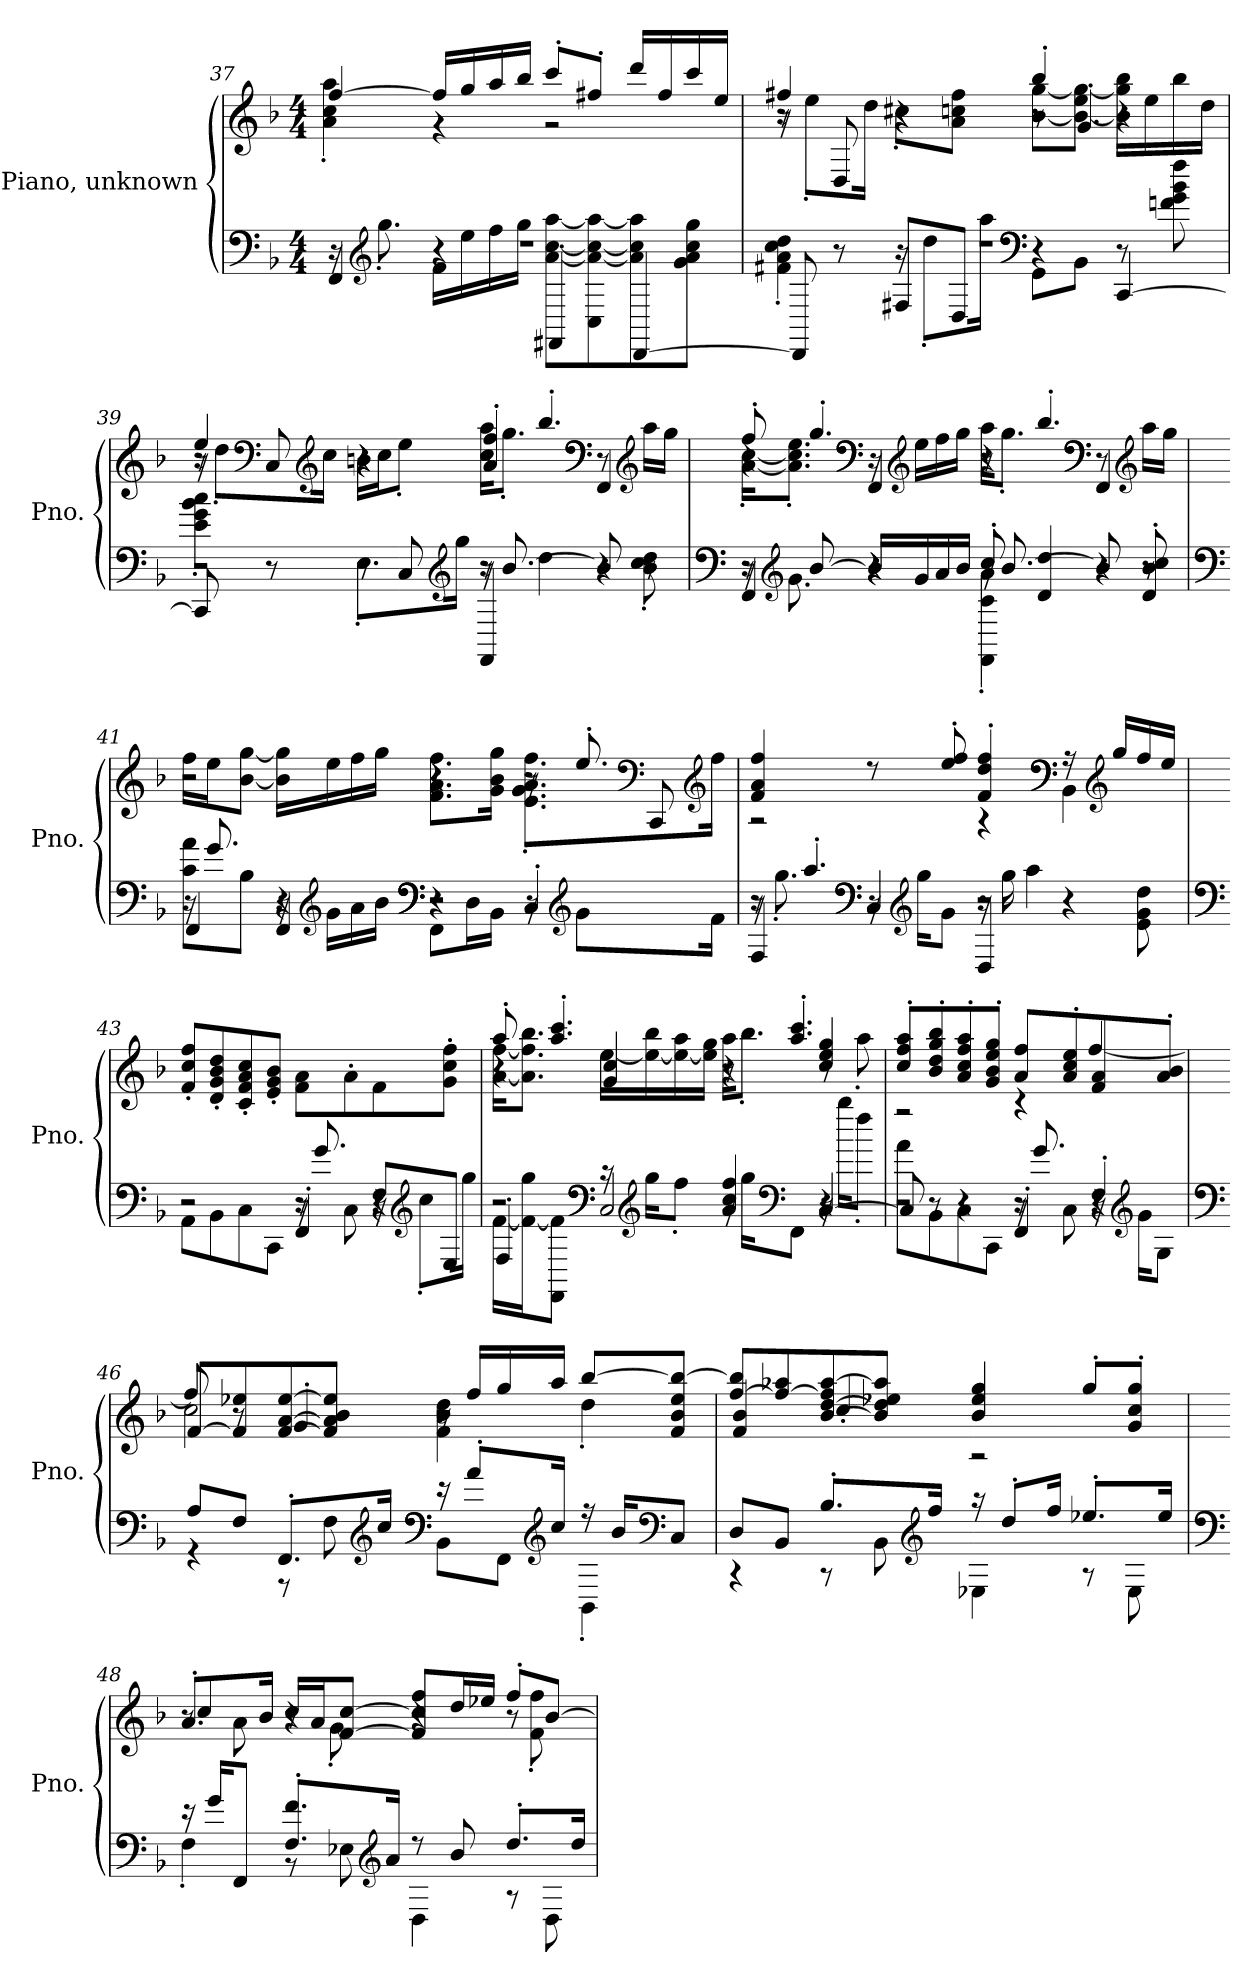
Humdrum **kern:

**kern	**kern
*part1	*part1
*staff2	*staff1
*I"Piano, unknown	*
*I'Pno.	*
!!LO:LB:g=z
*clefF4	*clefG2
*k[b-]	*k[b-]
*M4/4	*M4/4
=37	=37
*^	*^
*	*^	*	*
1r	16r	4FF/	[4ff/	4a\' 4cc\' 4aa\'
*clefG2	*	*	*	*
.	8.gg'\	.	.	.
.	16f\LL	4r	16ff/LL]	4r
.	16ee\	.	16gg/	.
.	16ff\	.	16aa/	.
.	16gg\JJ	.	16bb-/JJ	.
.	[8a\ [8cc\ [8aa\L	4FF#X'/	8ccc'/L	2r
.	8C\ 8a\_ 8cc\_ 8aa\_	.	8ff#X'/J	.
.	8a\] 8cc\] 8aa\]	[4DD/	16ddd/LL	.
.	.	.	16ff#/	.
.	8g\ 8a\ 8cc\ 8gg\J	.	16ccc/	.
.	.	.	16ee/JJ	.
=38	=38	=38	=38	=38
*	*	*	*	*^
1r	4f#X\' 4a\' 4cc\' 4dd\'	8DD/]	4ff#X/	16r	8r
.	.	.	.	8ee'\L	.
.	.	8r	.	.	8D/
.	.	.	.	16dd\Jk	.
.	16r	8F#X/L	4r	8cc#X'\L	4r
.	8dd'\L	.	.	.	.
.	.	8D/J	.	8a\ 8ccn\ 8ff#\J	.
.	16aa\Jk	.	.	.	.
*clefF4	*	*	*	*	*
.	8GG\L	4r	4bb-'/	[8b-\ [8gg\L	8r
.	8BB-\J	.	.	8b-\_ 8ee\ 8gg\_J	4.g'/
.	8r	[4CC/	4r	16b-\] 16gg\] 16bb-\LL	.
.	.	.	.	16ee\	.
.	8fn\ 8g\ 8b-\ 8ff\	.	.	16bb-\	.
.	.	.	.	16dd\JJ	.
!!LO:LB:g=z	!!	!!
=39	=39	=39	=39	=39	=39
2r	4e\' 4g\' 4b-\' 4cc\'	8CC/]	4ee/	16r	8r
.	.	.	.	8dd'\L	.
*	*	*	*clefF4	*	*
.	.	8r	.	.	8C/
*	*	*	*clefG2	*	*
.	.	.	.	16cc\Jk	.
.	8.E'\L	8r	4r	16bn\LL	4r
.	.	.	.	16cc\J	.
.	.	8C/	.	8ee'\J	.
*clefG2	*	*	*	*	*
.	16gg\Jk	.	.	.	.
16r	8r	4FF/	8r	16cc\ 16aa\KL	4a/' 4ff/'
[8.b-/	.	.	.	8.gg'\J	.
.	4dd\	.	4.bb-'/	.	.
*	*	*	*clefF4	*	*
8b-/]	.	4r	.	8r	4FF/
*	*	*	*clefG2	*	*
8r	8b-\' 8cc\' 8dd\'	.	.	16aa\LL	.
.	.	.	.	16gg\JJ	.
!!LO:LB:g=z	!!	!!
=40	=40	=40	=40	=40	=40
*clefF4	*	*	*	*	*
8r	16r	4FF/	8ff'/	[16a\' [16cc\'KL	4r
*clefG2	*	*	*	*	*
.	8.g\	.	.	8.a\]' 8.cc\]' 8.ee\'J	.
[8b-/	.	.	4.gg'/	.	.
*	*	*	*clefF4	*	*
16b-/LL]	4r	4r	.	16r	4FF/
*	*	*	*clefG2	*	*
16g/	.	.	.	16ee\LL	.
16a/	.	.	.	16ff\	.
16b-/JJ	.	.	.	16gg\JJ	.
8cc'/	4FF\' 4c\' 4a\'	16r	8r	16aa\KL	4r
.	.	[8.b-/	.	8.gg'\J	.
4d/ 4dd/	.	.	4.bb-'/	.	.
*	*	*	*clefF4	*	*
.	4r	8b-/]	.	8r	4FF/
*	*	*	*clefG2	*	*
8d/' 8b-/' 8cc/'	.	8r	.	16aa\LL	.
.	.	.	.	16gg\JJ	.
!!LO:LB:g=z	!!	!!
=41	=41	=41	=41	=41	=41
*clefF4	*	*	*	*	*
16r	8c\ 8a\L	4FF/	2r	16ff\LL	2r
8.g/	.	.	.	16ee\J	.
.	8B-\J	.	.	[8b-\ [8gg\J	.
4r	16r	4FF/	.	16b-\] 16gg\]LL	.
*clefG2	*	*	*	*	*
.	16g\LL	.	.	16ee\	.
.	16a\	.	.	16ff\	.
.	16b-\JJ	.	.	16gg\JJ	.
*clefF4	*	*	*	*	*
2r	8FF\L	4r	4r	8.f\ 8.a\ 8.ff\L	4r
.	16D\L	.	.	.	.
.	16BB-\JJ	.	.	16g\ 16b-\ 16gg\Jk	.
.	16r	4C'/	16r	8.e\' 8.g\' 8.a\' 8.ff\'L	8r
*clefG2	*	*	*	*	*
.	8g\L	.	8.ee'/	.	.
*	*	*	*clefF4	*	*
.	.	.	.	.	8CC/
*	*	*	*clefG2	*	*
.	16f\Jk	.	.	16ff\Jk	.
*	*	*	*	*v	*v
!!LO:PB:g=z
=42	=42	=42	=42	=42
8r	16r	4F/	4f/ 4a/ 4ff/	2r
.	8.gg'\	.	.	.
4.aa'/	.	.	.	.
*clefF4	*	*	*	*
.	16r	4C/	8r	.
*clefG2	*	*	*	*
.	16gg\KL	.	.	.
.	8g\J	.	8ee/' 8ff/'	.
2r	16r	4D/	4f/' 4dd/' 4ff/'	4r
.	16gg\	.	.	.
.	4aa\	.	.	.
*	*	*	*clefF4	*
.	.	4r	16r	4BB-\
*	*	*	*clefG2	*
.	.	.	16gg/LL	.
.	8e\ 8g\ 8dd\	.	16ff/	.
.	.	.	16ee/JJ	.
*	*	*	*v	*v
=43	=43	=43	=43
*clefF4	*	*	*
2r	8AA\L	2r	8f/' 8cc/' 8ff/'L
.	8BB-\	.	8d/' 8g/' 8b-/' 8dd/'
.	8C\	.	8c/' 8f/' 8a/' 8cc/'
.	8CC\J	.	8e/' 8g/' 8b-/'J
16r	8r	4FF'/	8f\ 8a\L
8.g/	.	.	.
.	8C\	.	8a'\
4r	16r	8F/L	8f\
*clefG2	*	*	*
.	8cc'\L	.	.
.	.	8E/J	8g\' 8cc\' 8ff\'J
.	16gg\Jk	.	.
!!LO:LB:g=z
=44	=44	=44	=44
*	*	*	*^
*	*	*	*	*^
2r	[16f\LL	4F'/	8aa'/	[16a\ [16ff\KL	4r
.	16f\_ 16gg\J	.	.	8.a\] 8.ff\] 8.bb-\J	.
.	8FF\ 8f\]J	.	4.aa/' 4.ccc/'	.	.
*clefF4	*	*	*	*	*
.	16r	2C/	.	[16ee\LL	4g/ 4cc/
*clefG2	*	*	*	*	*
.	16gg\KL	.	.	16ee\_ 16bb-\	.
.	8ff'\J	.	.	16ee\_ 16aa\	.
.	.	.	.	16ee\] 16gg\JJ	.
4a/ 4cc/ 4ff/	16r	.	8r	16aa\KL	4r
.	16gg\KL	.	.	8.bb-'\J	.
*clefF4	*	*	*	*	*
.	8FF\J	.	4.aa/' 4.ccc/'	.	.
4r	16r	[4C/	.	8r	4cc/ 4ee/ 4gg/
.	16bb-\KL	.	.	.	.
.	8ff'\J	.	.	8aa'\	.
*	*	*	*	*v	*v
=45	=45	=45	=45	=45
2r	8a\L	8C/]	8cc/' 8ff/' 8aa/'L	2r
.	8BB-\	8r	8b-/' 8dd/' 8gg/' 8bb-/'	.
.	8C\	4r	8a/' 8cc/' 8ff/' 8aa/'	.
.	8CC\J	.	8g/' 8b-/' 8ee/' 8gg/'J	.
16r	8r	4FF'/	8a/ 8ff/L	4r
8.g/	.	.	.	.
.	8C\	.	8a/' 8cc/' 8ee/'	.
4r	16r	4F'/	8f/ 8a/	[4ff/
*clefG2	*	*	*	*
.	16g\KL	.	.	.
.	8G\J	.	8a/' 8b-/'J	.
*v	*v	*v	*	*
*	*v	*v
!!LO:LB:g=z
=46	=46
*clefF4	*
*^	*^
*	*	*	*^
8A/L	4r	[8f/L	2cc\	8ff/]
8F/J	.	8f/] 8ee-X/	.	8r
8.FF'/L	8r	[8f/ [8a/ [8ee-/	.	4g'/
.	8F\	8f/] 8a/] 8b-/ 8ee-/]J	.	.
*clefG2	*	*	*	*
16cc/Jk	.	.	.	.
*clefF4	*	*	*	*
16r	8BB-\L	16r	4f\ 4b-\ 4dd\	2r
8a'/L	.	16ff/LL	.	.
.	8FF\J	16gg/	.	.
*clefG2	*	*	*	*
16cc/Jk	.	16aa/JJ	.	.
16r	4BB-'\	[8bb-/L	4dd'\	.
16b-/KL	.	.	.	.
*clefF4	*	*	*	*
8C/J	.	8f/ 8b-/ 8ee-/ 8bb-/_J	.	.
*	*	*	*v	*v
=47	=47	=47	=47
8D/L	4r	[8ff/ 8bb-/]L	4f/ 4b-/
8BB-/J	.	8ff/_ 8aa-X/	.
8.B-'/L	8r	[8b-/ [8dd/ 8ff/] [8aa-/	4cc'/
.	8BB-\	8b-/] 8dd/] 8ee-X/ 8aa-/]J	.
*clefG2	*	*	*
16ff/Jk	.	.	.
16r	4E-X\	4b-/ 4ee-/ 4gg/	2r
8dd'/L	.	.	.
16ff/Jk	.	.	.
8.ee-X'/L	8r	8gg'/L	.
.	8E-\	8g/' 8cc/' 8gg/'J	.
16ee-/Jk	.	.	.
*	*	*v	*v
!!LO:LB:g=z
=48	=48	=48
*clefF4	*	*
*	*	*^
*	*	*	*^
16r	4F'\	8.a'/L	8r	4cc/
16g/KL	.	.	.	.
8FF/J	.	.	8a\	.
.	.	16b-/Jk	.	.
8.F/' 8.f/'L	8r	16cc/LL	8r	4r
.	.	16a/J	.	.
.	8E-X\	[8f/ [8cc/J	8g'\	.
*clefG2	*	*	*	*
16a/Jk	.	.	.	.
8r	4D\	8f/] 8cc/] 8ff/L	4r	2r
8b-/	.	16dd/L	.	.
.	.	16ee-X/JJ	.	.
8.dd'/L	8r	8ff'/L	8r	.
.	8D\	[8b-/J	8f\' 8ff\'	.
16dd/Jk	.	.	.	.
*v	*v	*	*	*
*	*v	*v	*v
=	=
*-	*-
